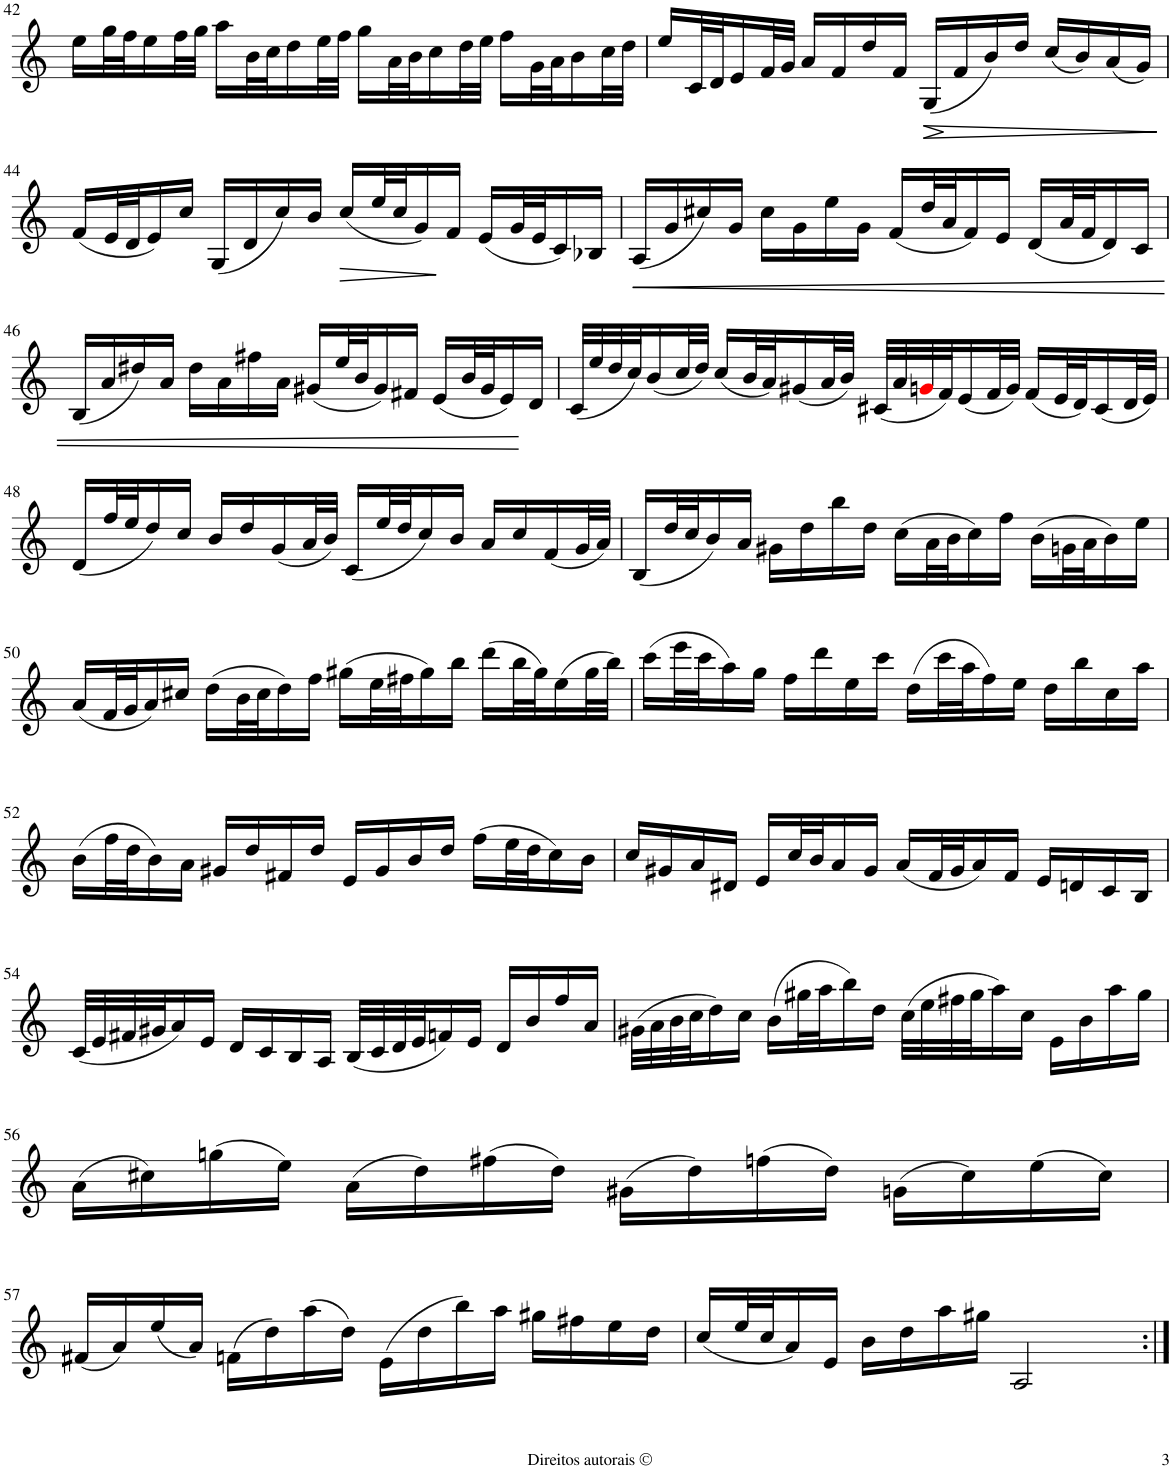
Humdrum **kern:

**kern	**dynam
*part1	*part1
*staff1	*staff1
*I"Violino	*
*I'Vln	*
!!LO:PB:g=z
*clefG2	*
*k[]	*
*M2/2	*
*met(c|)	*
=42	=42
16ee'~>\LL	.
32gg'~>\L	.
32ff'~>\J	.
16ee'~>\	.
32ff'~>\L	.
32gg'~>\JJJ	.
16aa'~>\LL	.
32b'~>\L	.
32cc'~>\J	.
16dd'~>\	.
32ee'~>\L	.
32ff'~>\JJJ	.
16gg'~>\LL	.
32a'~>\L	.
32b'~>\J	.
16cc'~>\	.
32dd'~>\L	.
32ee'~>\JJJ	.
16ff'~>\LL	.
32g'~>\L	.
32a'~>\J	.
16b'~>\	.
32cc'~>\L	.
32dd'~>\JJJ	.
=43	=43
16ee'~>/LL	.
32c'~>/L	.
32d'~>/J	.
16e'~>/	.
32f'~>/L	.
32g'~>/JJJ	.
16a'~>/LL	.
16f'~>/	.
16dd'~>/	.
16f'~>/JJ	.
!	!LO:HP:b
(16G'~>/LL	>
!	!LO:HP:n=1:b
16f'~>/	] >
16b'~>/)	.
16dd'~>/JJ	.
(16cc'~>/LL	.
16b'~>/)	.
(16a'~>/	.
16g'~>/JJ)	.
.	]
!!LO:LB:g=z
=44	=44
(16f'~>/LL	.
32e'~>/L	.
32d'~>/J	.
16e'~>/)	.
16cc'~>/JJ	.
(16G'~>/LL	.
16d'~>/	.
16cc'~>/)	.
16b'~>/JJ	.
!	!LO:HP:b
(16cc'~>/LL	>
32ee'~>/L	.
32cc'~>/J	.
16g'~>/)	.
16f'~>/JJ	]
(16e'~>/LL	.
32g'~>/L	.
32e'~>/J	.
16c'~>/)	.
16B-X'~>/JJ	.
=45	=45
!	!LO:HP:b
(16A'~>/LL	<
16g'~>/	.
16cc#X'~>/)	.
16g'~>/JJ	.
16cc#'~>\LL	.
16g'~>\	.
16ee'~>\	.
16g'~>\JJ	.
(16f'~>/LL	.
32dd'~>/L	.
32a'~>/J	.
16f'~>/)	.
16e'~>/JJ	.
(16d'~>/LL	.
32a'~>/L	.
32f'~>/J	.
16d'~>/)	.
16c'~>/JJ	.
!!LO:LB:g=z
=46	=46
(16B'~>/LL	.
16a'~>/	.
16dd#X'~>/)	.
16a'~>/JJ	.
16dd#'~>\LL	.
16a'~>\	.
16ff#X'~>\	.
16a'~>\JJ	.
(16g#X'~>/LL	.
32ee'~>/L	.
32b'~>/J	.
16g#'~>/)	.
16f#X'~>/JJ	.
(16e'~>/LL	.
32b'~>/L	.
32g#'~>/J	.
16e'~>/)	.
16d'~>/JJ	[
=47	=47
(32c'~>/LLL	.
32ee'~>/	.
32dd'~>/	.
32cc'~>/J)	.
(16b'~>/	.
32cc'~>/L	.
32dd'~>/JJJ)	.
(16cc'~>/LL	.
32b'~>/L	.
32a'~>/J)	.
(16g#X'~>/	.
32a'~>/L	.
32b'~>/JJJ)	.
(32c#X'~>/LLL	.
32a'~>/	.
32gn'~>i/	.
32f'~>/J)	.
(16e'~>/	.
32f'~>/L	.
32g'~>/JJJ)	.
(16f'~>/LL	.
32e'~>/L	.
32d'~>/J)	.
(16c#'~>/	.
32d'~>/L	.
32e'~>/JJJ)	.
!!LO:LB:g=z
=48	=48
(16d'~>/LL	.
32ff'~>/L	.
32ee'~>/J	.
16dd'~>/)	.
16cc'~>/JJ	.
16b'~>/LL	.
16dd'~>/	.
(16g'~>/	.
32a'~>/L	.
32b'~>/JJJ)	.
(16c'~>/LL	.
32ee'~>/L	.
32dd'~>/J	.
16cc'~>/)	.
16b'~>/JJ	.
16a'~>/LL	.
16cc'~>/	.
(16f'~>/	.
32g'~>/L	.
32a'~>/JJJ)	.
=49	=49
(16B'~>/LL	.
32dd'~>/L	.
32cc'~>/J	.
16b'~>/)	.
16a'~>/JJ	.
16g#X'~>\LL	.
16dd'~>\	.
16bb'~>\	.
16dd'~>\JJ	.
(16cc'~>\LL	.
32a'~>\L	.
32b'~>\J	.
16cc'~>\)	.
16ff'~>\JJ	.
(16b'~>\LL	.
32gn'~>\L	.
32a'~>\J	.
16b'~>\)	.
16ee'~>\JJ	.
!!LO:LB:g=z
=50	=50
(16a'~>/LL	.
32f'~>/L	.
32g'~>/J	.
16a'~>/)	.
16cc#X'~>/JJ	.
(16dd'~>\LL	.
32b'~>\L	.
32cc#'~>\J	.
16dd'~>\)	.
16ff'~>\JJ	.
(16gg#X'~>\LL	.
32ee'~>\L	.
32ff#X'~>\J	.
16gg#'~>\)	.
16bb'~>\JJ	.
(16ddd'~>\LL	.
32bb'~>\L	.
32gg#'~>\J)	.
(16ee'~>\	.
32gg#'~>\L	.
32bb'~>\JJJ)	.
=51	=51
(16ccc'~>\LL	.
32eee'~>\L	.
32ccc'~>\J	.
16aa'~>\)	.
16gg'~>\JJ	.
16ff'~>\LL	.
16ddd'~>\	.
16ee'~>\	.
16ccc'~>\JJ	.
(16dd'~>\LL	.
32ccc'~>\L	.
32aa'~>\J	.
16ff'~>\)	.
16ee'~>\JJ	.
16dd'~>\LL	.
16bb'~>\	.
16cc'~>\	.
16aa'~>\JJ	.
!!LO:LB:g=z
=52	=52
(16b'~>\LL	.
32ff'~>\L	.
32dd'~>\J	.
16b'~>\)	.
16a'~>\JJ	.
16g#X'~>/LL	.
16dd'~>/	.
16f#X'~>/	.
16dd'~>/JJ	.
16e'~>/LL	.
16g#'~>/	.
16b'~>/	.
16dd'~>/JJ	.
(16ff'~>\LL	.
32ee'~>\L	.
32dd'~>\J	.
16cc'~>\)	.
16b'~>\JJ	.
=53	=53
16cc'~>/LL	.
16g#X'~>/	.
16a'~>/	.
16d#X'~>/JJ	.
16e'~>/LL	.
32cc'~>/L	.
32b'~>/J	.
16a'~>/	.
16g#'~>/JJ	.
(16a'~>/LL	.
32f'~>/L	.
32g#'~>/J	.
16a'~>/)	.
16f'~>/JJ	.
16e'~>/LL	.
16dn'~>/	.
16c'~>/	.
16B'~>/JJ	.
!!LO:LB:g=z
=54	=54
(32c'~>/LLL	.
32e'~>/	.
32f#X'~>/	.
32g#X'~>/J	.
16a'~>/)	.
16e'~>/JJ	.
16d'~>/LL	.
16c'~>/	.
16B'~>/	.
16A'~>/JJ	.
(32B'~>/LLL	.
32c'~>/	.
32d'~>/	.
32e'~>/J	.
16fn'~>/)	.
16e'~>/JJ	.
16d'~>/LL	.
16b'~>/	.
16ff'~>/	.
16a'~>/JJ	.
=55	=55
(32g#X'~>\LLL	.
32a'~>\	.
32b'~>\	.
32cc'~>\J	.
16dd'~>\)	.
16cc'~>\JJ	.
(16b'~>\LL	.
32gg#X'~>\L	.
32aa'~>\J	.
16bb'~>\)	.
16dd'~>\JJ	.
(32cc'~>\LLL	.
32ee'~>\	.
32ff#X'~>\	.
32gg#'~>\J	.
16aa'~>\)	.
16cc'~>\JJ	.
16e'~>\LL	.
16b'~>\	.
16aa'~>\	.
16gg#'~>\JJ	.
!!LO:LB:g=z
=56	=56
(16a'~>\LL	.
16cc#X'~>\)	.
(16ggn'~>\	.
16ee'~>\JJ)	.
(16a'~>\LL	.
16dd'~>\)	.
(16ff#X'~>\	.
16dd'~>\JJ)	.
(16g#X'~>\LL	.
16dd'~>\)	.
(16ffn'~>\	.
16dd'~>\JJ)	.
(16gn'~>\LL	.
16cc#'~>\)	.
(16ee'~>\	.
16cc#'~>\JJ)	.
!!LO:LB:g=z
=57	=57
(16f#X'~>/LL	.
16a'~>/)	.
(16ee'~>/	.
16a'~>/JJ)	.
(16fn'~>\LL	.
16dd'~>\)	.
(16aa'~>\	.
16dd'~>\JJ)	.
(16e'~>\LL	.
16dd'~>\	.
16bb'~>\)	.
16aa'~>\JJ	.
16gg#X'~>\LL	.
16ff#X'~>\	.
16ee'~>\	.
16dd'~>\JJ	.
=58	=58
(16cc'~>/LL	.
32ee'~>/L	.
32cc'~>/J	.
16a'~>/)	.
16e'~>/JJ	.
16b'~>\LL	.
16dd'~>\	.
16aa'~>\	.
16gg#X'~>\JJ	.
2A'~>/	.
=:|!	=:|!
*-	*-
